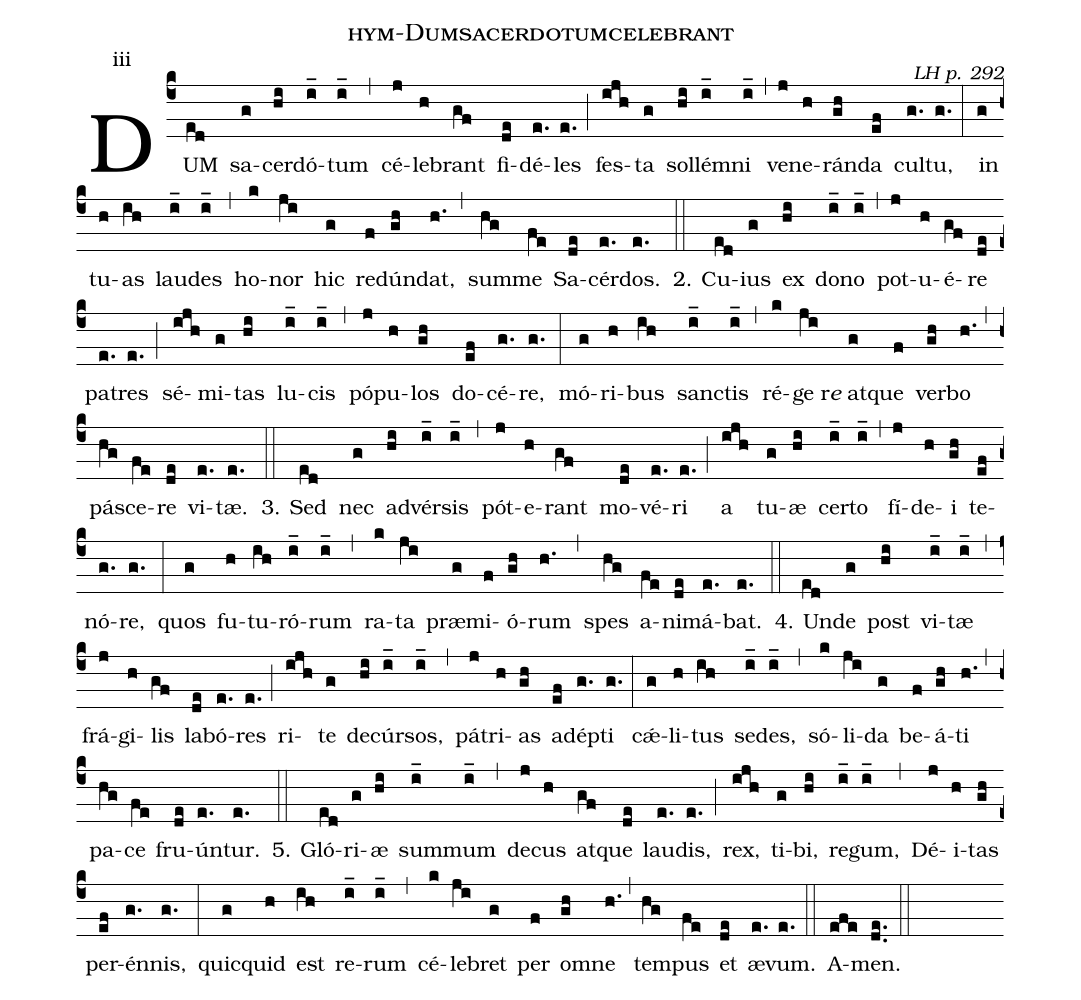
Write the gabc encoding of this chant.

name: hym-Dumsacerdotumcelebrant;
commentary: LH p. 292;
annotation: iii;
%%
(c4) DUM(ed) sa(g)cer(hi)dó(i_)tum(i_) (,) cé(j)le(h)brant(gf) fi(de)dé(e.)les(e.) (;)
fes(ijh)ta(g) sol(hi)lém(i_)ni(i_) (,) ve(j)ne(h)rán(gh)da(ef) cul(g.)tu,(g.) (:)
in(g) tu(h)as(ih) lau(i_)des(i_) (,) ho(k)nor(ji) hic(g) red(f)ún(gh)dat,(h.) (,)
sum(hg)me(fe) Sa(de)cér(e.)dos.(e.) (::)

2. Cu(ed)ius(g) ex(hi) do(i_)no(i_) (,) pot(j)u(h)é(gf)re(de) pa(e.)tres(e.) (;)
sé(ijh)mi(g)tas(hi) lu(i_)cis(i_) (,) pó(j)pu(h)los(gh) do(ef)cé(g.)re,(g.) (:)
mó(g)ri(h)bus(ih) sanc(i_)tis(i_) (,) ré(k)ge(ji)r<i>e</i>() at(g)que(f) ver(gh)bo(h.) (,)
pá(hg)sce(fe)re(de) vi(e.)tæ.(e.) (::)

3. Sed(ed) nec(g) ad(hi)vér(i_)sis(i_) (,) pót(j)e(h)rant(gf) mo(de)vé(e.)ri(e.) (;)
a(ijh) tu(g)æ(hi) cer(i_)to(i_) (,) fí(j)de(h)i(gh) te(ef)nó(g.)re,(g.) (:)
quos(g) fu(h)tu(ih)ró(i_)rum(i_) (,) ra(k)ta(ji) præ(g)mi(f)ó(gh)rum(h.) (,)
spes(hg) a(fe)ni(de)má(e.)bat.(e.) (::)

4. Un(ed)de(g) post(hi) vi(i_)tæ(i_) (,) frá(j)gi(h)lis(gf) la(de)bó(e.)res(e.) (;)
ri(ijh)te(g) de(hi)cúr(i_)sos,(i_) (,) pá(j)tri(h)as(gh) ad(ef)ép(g.)ti(g.) (:)
cǽ(g)li(h)tus(ih) se(i_)des,(i_) (,) só(k)li(ji)da(g) be(f)á(gh)ti(h.) (,)
pa(hg)ce(fe) fru(de)ún(e.)tur.(e.) (::)

5. Gló(ed)ri(g)æ(hi) sum(i_)mum(i_) (,) de(j)cus(h) at(gf)que(de) lau(e.)dis,(e.) (;)
rex,(ijh) ti(g)bi,(hi) re(i_)gum,(i_) (,) Dé(j)i(h)tas(gh) per(ef)én(g.)nis,(g.) (:)
quic(g)quid(h) est(ih) re(i_)rum(i_) (,) cé(k)le(ji)bret(g) per(f) om(gh)ne(h.) (,)
tem(hg)pus(fe) et(de) æ(e.)vum.(e.) (::)
A(efe)men.(de..) (::)
